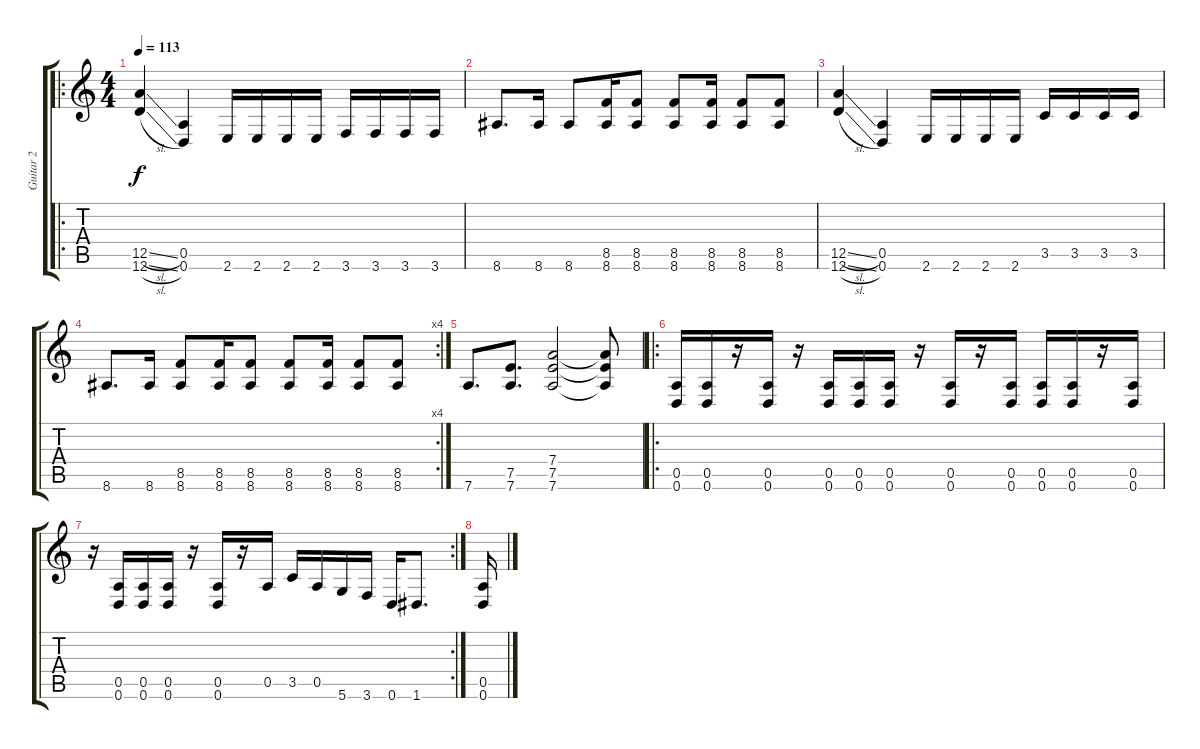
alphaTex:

\track ("Guitar 2" "Guitar 2") {instrument distortionguitar}
\staff {score tabs}
\tuning (E4 B3 G3 D3 A2 D2) {hide}
\ro
\ts (4 4)
\tempo 113
\clef g2
\ks c
(12.5{sl} 12.6{sl}).4{dy f} (0.5 0.6).4 2.6.16 2.6.16 2.6.16 2.6.16 3.6.16 3.6.16 3.6.16 3.6.16 |
8.6.8{d} 8.6.16 8.6.8 (8.5 8.6).16 (8.5 8.6).8 (8.5 8.6).8 (8.5 8.6).16 (8.5 8.6).8 (8.5 8.6).8 |
(12.5{sl} 12.6{sl}).4 (0.5 0.6).4 2.6.16 2.6.16 2.6.16 2.6.16 3.5.16 3.5.16 3.5.16 3.5.16 |
\rc 4
8.6.8{d} 8.6.16 (8.5 8.6).8 (8.5 8.6).16 (8.5 8.6).8 (8.5 8.6).8 (8.5 8.6).16 (8.5 8.6).8 (8.5 8.6).8 |
7.6.8{d} (7.5 7.6).8{d} (7.4 7.5 7.6).2 (7.4{t} 7.5{t} 7.6{t}).8 |
\ro
(0.5 0.6).16 (0.5 0.6).16 r.16 (0.5 0.6).16 r.16 (0.5 0.6).16 (0.5 0.6).16 (0.5 0.6).16 r.16 (0.5 0.6).16 r.16 (0.5 0.6).16 (0.5 0.6).16 (0.5 0.6).16 r.16 (0.5 0.6).16 |
\rc 2
r.16 (0.5 0.6).16 (0.5 0.6).16 (0.5 0.6).16 r.16 (0.5 0.6).16 r.16 0.5.16 3.5.16 0.5.16 5.6.16 3.6.16 0.6.16 1.6.8{d} |
(0.5 0.6).16
